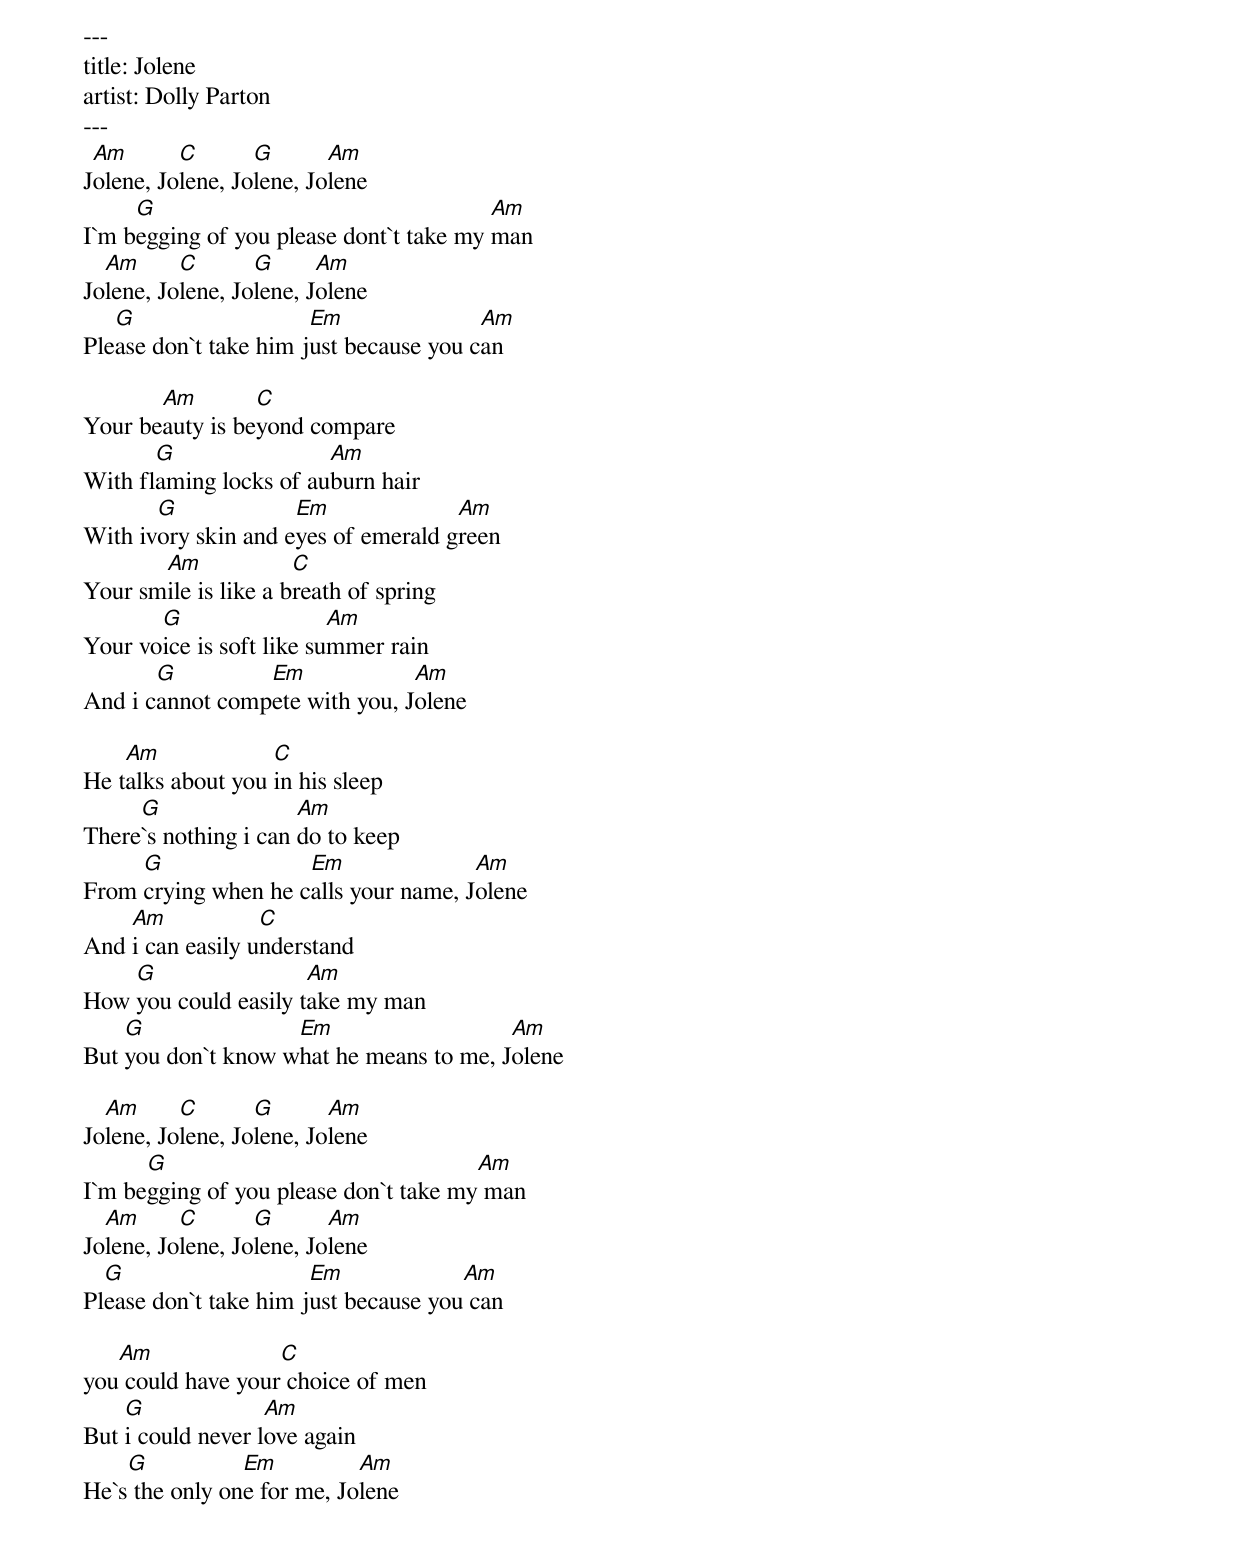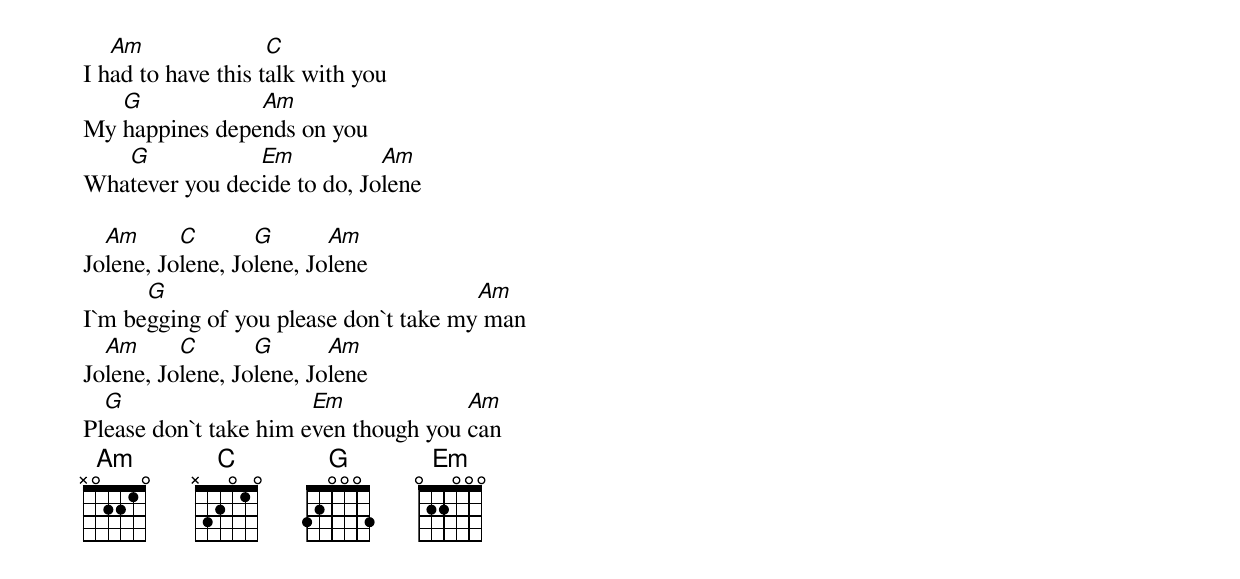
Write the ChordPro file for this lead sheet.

---
title: Jolene
artist: Dolly Parton
---
J[Am]olene, Jo[C]lene, Jo[G]lene, Jo[Am]lene
I`m b[G]egging of you please dont`t take my [Am]man
Jo[Am]lene, Jo[C]lene, Jo[G]lene, J[Am]olene
Ple[G]ase don`t take him j[Em]ust because you c[Am]an

Your be[Am]auty is be[C]yond compare
With fl[G]aming locks of au[Am]burn hair
With iv[G]ory skin and e[Em]yes of emerald g[Am]reen
Your sm[Am]ile is like a b[C]reath of spring
Your vo[G]ice is soft like su[Am]mmer rain
And i c[G]annot comp[Em]ete with you, J[Am]olene

He t[Am]alks about you [C]in his sleep
There[G]`s nothing i can [Am]do to keep
From [G]crying when he c[Em]alls your name, J[Am]olene
And [Am]i can easily u[C]nderstand
How [G]you could easily t[Am]ake my man
But [G]you don`t know w[Em]hat he means to me, J[Am]olene

Jo[Am]lene, Jo[C]lene, Jo[G]lene, Jo[Am]lene
I`m be[G]gging of you please don`t take my[Am] man
Jo[Am]lene, Jo[C]lene, Jo[G]lene, Jo[Am]lene
Pl[G]ease don`t take him j[Em]ust because you[Am] can

you[Am] could have your[C] choice of men
But [G]i could never l[Am]ove again
He`s[G] the only on[Em]e for me, Jo[Am]lene
I h[Am]ad to have this t[C]alk with you
My [G]happines depe[Am]nds on you
Wha[G]tever you dec[Em]ide to do, Jo[Am]lene

Jo[Am]lene, Jo[C]lene, Jo[G]lene, Jo[Am]lene
I`m be[G]gging of you please don`t take my[Am] man
Jo[Am]lene, Jo[C]lene, Jo[G]lene, Jo[Am]lene
Pl[G]ease don`t take him e[Em]ven though you [Am]can
